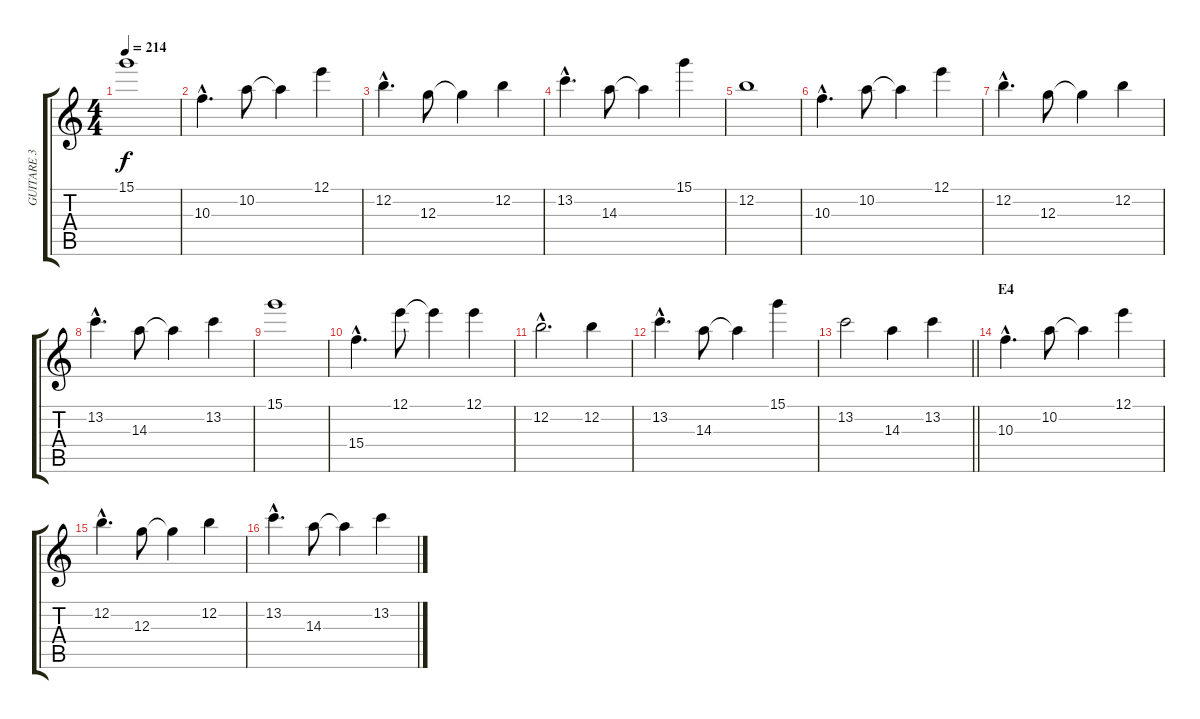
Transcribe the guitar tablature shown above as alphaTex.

\track ("GUITARE 3" "GUITARE 3") {instrument acousticguitarsteel}
\staff {score tabs}
\tuning (E4 B3 G3 D3 A2 E2) {hide}
\ts (4 4)
\tempo 214
\clef g2
\ks c
15.1.1{dy f} |
10.3{hac}.4{d} 10.2.8 10.2{t}.4 12.1.4 |
12.2{hac}.4{d} 12.3.8 12.3{t}.4 12.2.4 |
13.2{hac}.4{d} 14.3.8 14.3{t}.4 15.1.4 |
12.2.1 |
10.3{hac}.4{d} 10.2.8 10.2{t}.4 12.1.4 |
12.2{hac}.4{d} 12.3.8 12.3{t}.4 12.2.4 |
13.2{hac}.4{d} 14.3.8 14.3{t}.4 13.2.4 |
15.1.1 |
15.4{hac}.4{d} 12.1.8 12.1{t}.4 12.1.4 |
12.2{hac}.2{d} 12.2.4 |
13.2{hac}.4{d} 14.3.8 14.3{t}.4 15.1.4 |
\barLineRight lightlight
13.2.2 14.3.4 13.2.4 |
\section ("" "E4")
10.3{hac}.4{d volume 12} 10.2.8 10.2{t}.4 12.1.4 |
12.2{hac}.4{d} 12.3.8 12.3{t}.4 12.2.4 |
13.2{hac}.4{d} 14.3.8 14.3{t}.4 13.2.4
